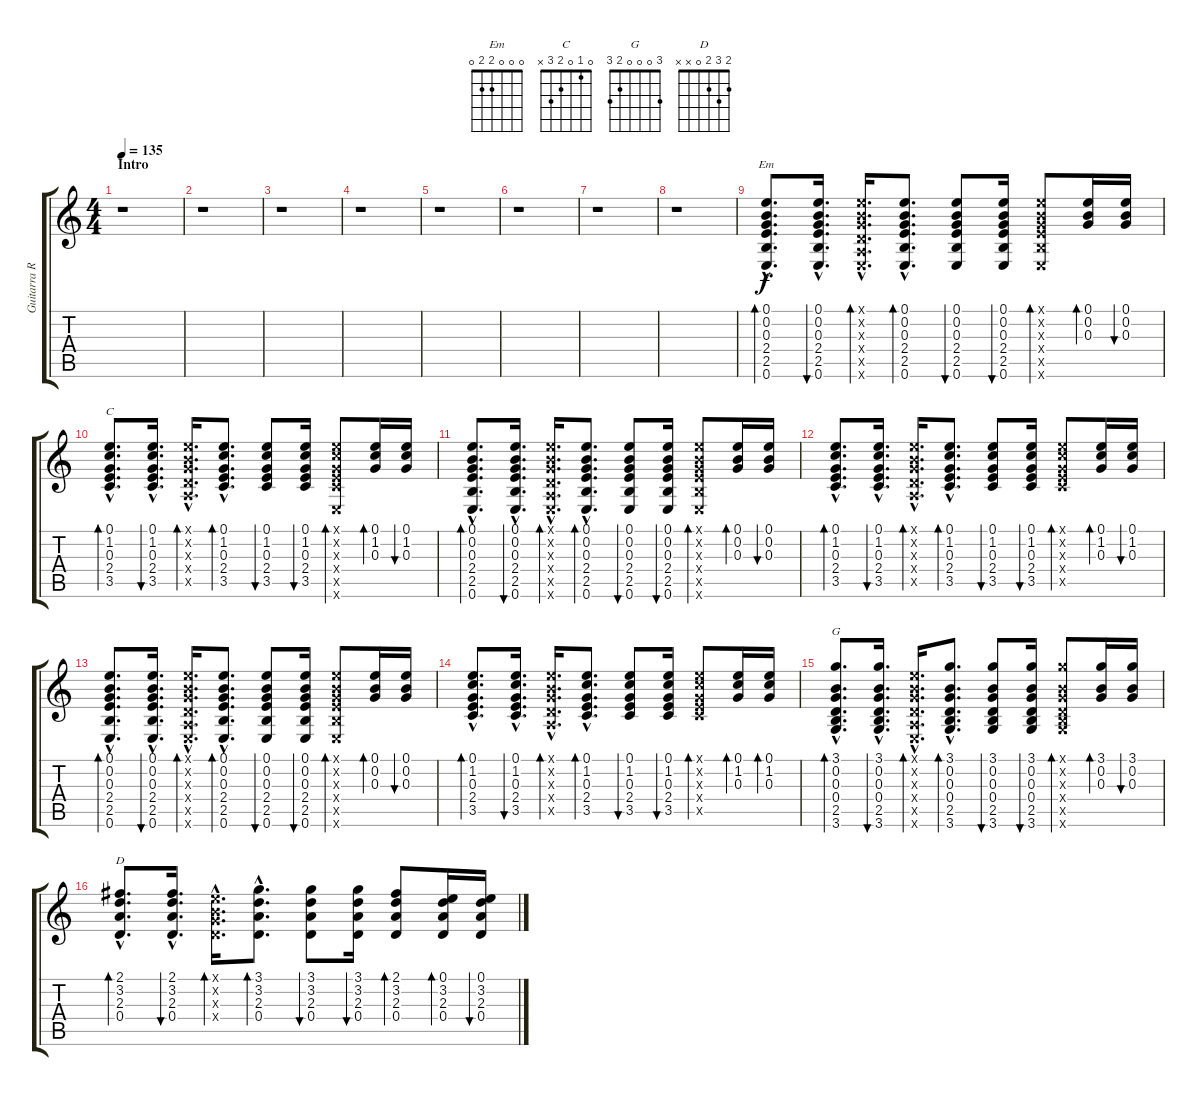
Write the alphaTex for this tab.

\track ("Guitarra Ritmica" "Guitarra R") {instrument acousticguitarsteel}
\staff {score tabs}
\tuning (E4 B3 G3 D3 A2 E2) {hide}
\chord ("Em" 0 0 0 2 2 0)
\chord ("C" 0 1 0 2 3 x)
\chord ("G" 3 0 0 0 2 3)
\chord ("D" 2 3 2 0 x x)
\ts (4 4)
\section ("" "Intro")
\tempo 135
\clef g2
\ks c
r.1{dy f instrument acousticguitarsteel} |
r.1 |
r.1 |
r.1 |
r.1 |
r.1 |
r.1 |
r.1 |
\section ("" "")
(0.1{hac} 0.2{hac} 0.3{hac} 2.4{hac} 2.5{hac} 0.6{hac}).8{d bd 60 ch "Em"} (0.1 0.2{hac} 0.3{hac} 2.4{hac} 2.5{hac} 0.6{hac}).16{d bu 60} (0.1{hac x} 0.2{hac x} 0.3{hac x} 0.4{hac x} 0.5{hac x} 0.6{hac x}).16{d bd 60} (0.1{hac} 0.2{hac} 0.3{hac} 2.4{hac} 2.5{hac} 0.6{hac}).8{d bd 60} (0.1 0.2 0.3 2.4 2.5 0.6).8{bu 60} (0.1 0.2 0.3 2.4 2.5 0.6).16{bu 60} (0.1{x} 0.2{x} 0.3{x} 2.4{x} 2.5{x} 0.6{x}).8{bd 60} (0.1 0.2 0.3).16{bd 60} (0.1 0.2 0.3).16{bu 60} |
(0.1{hac} 1.2{hac} 0.3{hac} 2.4{hac} 3.5{hac}).8{d bd 60 ch "C"} (0.1{hac} 1.2{hac} 0.3{hac} 2.4{hac} 3.5{hac}).16{d bu 60} (0.1{hac x} 0.2{hac x} 0.3{hac x} 0.4{hac x} 0.5{hac x}).16{d bd 60} (0.1{hac} 1.2{hac} 0.3{hac} 2.4{hac} 3.5{hac}).8{d bd 60} (0.1 1.2 0.3 2.4 3.5).8{bu 60} (0.1 1.2 0.3 2.4 3.5).16{bu 60} (0.1{x} 1.2{x} 0.3{x} 2.4{x} 3.5{x} 0.6{x}).8{bd 60} (0.1 1.2 0.3).16{bd 60} (0.1 1.2 0.3).16{bu 60} |
(0.1{hac} 0.2{hac} 0.3{hac} 2.4{hac} 2.5{hac} 0.6{hac}).8{d bd 60} (0.1 0.2{hac} 0.3{hac} 2.4{hac} 2.5{hac} 0.6{hac}).16{d bu 60} (0.1{hac x} 0.2{hac x} 0.3{hac x} 0.4{hac x} 0.5{hac x} 0.6{hac x}).16{d bd 60} (0.1{hac} 0.2{hac} 0.3{hac} 2.4{hac} 2.5{hac} 0.6{hac}).8{d bd 60} (0.1 0.2 0.3 2.4 2.5 0.6).8{bu 60} (0.1 0.2 0.3 2.4 2.5 0.6).16{bu 60} (0.1{x} 0.2{x} 0.3{x} 2.4{x} 2.5{x} 0.6{x}).8{bd 60} (0.1 0.2 0.3).16{bd 60} (0.1 0.2 0.3).16{bu 60} |
(0.1{hac} 1.2{hac} 0.3{hac} 2.4{hac} 3.5{hac}).8{d bd 60} (0.1{hac} 1.2{hac} 0.3{hac} 2.4{hac} 3.5{hac}).16{d bu 60} (0.1{hac x} 0.2{hac x} 0.3{hac x} 0.4{hac x} 0.5{hac x}).16{d bd 60} (0.1{hac} 1.2{hac} 0.3{hac} 2.4{hac} 3.5{hac}).8{d bd 60} (0.1 1.2 0.3 2.4 3.5).8{bu 60} (0.1 1.2 0.3 2.4 3.5).16{bu 60} (0.1{x} 1.2{x} 0.3{x} 2.4{x} 3.5{x}).8{bd 60} (0.1 1.2 0.3).16{bd 60} (0.1 1.2 0.3).16{bu 60} |
(0.1{hac} 0.2{hac} 0.3{hac} 2.4{hac} 2.5{hac} 0.6{hac}).8{d bd 60} (0.1 0.2{hac} 0.3{hac} 2.4{hac} 2.5{hac} 0.6{hac}).16{d bu 60} (0.1{hac x} 0.2{hac x} 0.3{hac x} 0.4{hac x} 0.5{hac x} 0.6{hac x}).16{d bd 60} (0.1{hac} 0.2{hac} 0.3{hac} 2.4{hac} 2.5{hac} 0.6{hac}).8{d bd 60} (0.1 0.2 0.3 2.4 2.5 0.6).8{bu 60} (0.1 0.2 0.3 2.4 2.5 0.6).16{bu 60} (0.1{x} 0.2{x} 0.3{x} 2.4{x} 2.5{x} 0.6{x}).8{bd 60} (0.1 0.2 0.3).16{bd 60} (0.1 0.2 0.3).16{bu 60} |
(0.1{hac} 1.2{hac} 0.3{hac} 2.4{hac} 3.5{hac}).8{d bd 60} (0.1{hac} 1.2{hac} 0.3{hac} 2.4{hac} 3.5{hac}).16{d bu 60} (0.1{hac x} 0.2{hac x} 0.3{hac x} 0.4{hac x} 0.5{hac x}).16{d bd 60} (0.1{hac} 1.2{hac} 0.3{hac} 2.4{hac} 3.5{hac}).8{d bd 60} (0.1 1.2 0.3 2.4 3.5).8{bu 60} (0.1 1.2 0.3 2.4 3.5).16{bu 60} (0.1{x} 1.2{x} 0.3{x} 2.4{x} 3.5{x}).8{bd 60} (0.1 1.2 0.3).16{bd 60} (0.1 1.2 0.3).16{bd 60} |
(3.1{hac} 0.2{hac} 0.3{hac} 0.4{hac} 2.5{hac} 3.6{hac}).8{d bd 60 ch "G"} (3.1{hac} 0.2{hac} 0.3{hac} 0.4{hac} 2.5{hac} 3.6{hac}).16{d bu 60} (0.1{hac x} 0.2{hac x} 0.3{hac x} 0.4{hac x} 0.5{hac x} 0.6{hac x}).16{d bd 60} (3.1{hac} 0.2{hac} 0.3{hac} 0.4{hac} 2.5{hac} 3.6{hac}).8{d bd 60} (3.1 0.2 0.3 0.4 2.5 3.6).8{bu 60} (3.1 0.2 0.3 0.4 2.5 3.6).16{bu 60} (3.1{x} 0.2{x} 0.3{x} 0.4{x} 2.5{x} 3.6{x}).8{bd 60} (3.1 0.2 0.3).16{bd 60} (3.1 0.2 0.3).16{bu 60} |
(2.1{hac} 3.2{hac} 2.3{hac} 0.4{hac}).8{d bd 60 ch "D"} (2.1{hac} 3.2{hac} 2.3{hac} 0.4{hac}).16{d bu 60} (0.1{hac x} 0.2{hac x} 0.3{hac x} 0.4{hac x}).16{d bd 60} (3.1{hac} 3.2{hac} 2.3{hac} 0.4{hac}).8{d bd 60} (3.1 3.2 2.3 0.4).8{bu 60} (3.1 3.2 2.3 0.4).16{bu 60} (2.1 3.2 2.3 0.4).8{bd 60} (0.1 3.2 2.3 0.4).16{bd 60} (0.1 3.2 2.3 0.4).16{bu 60}
